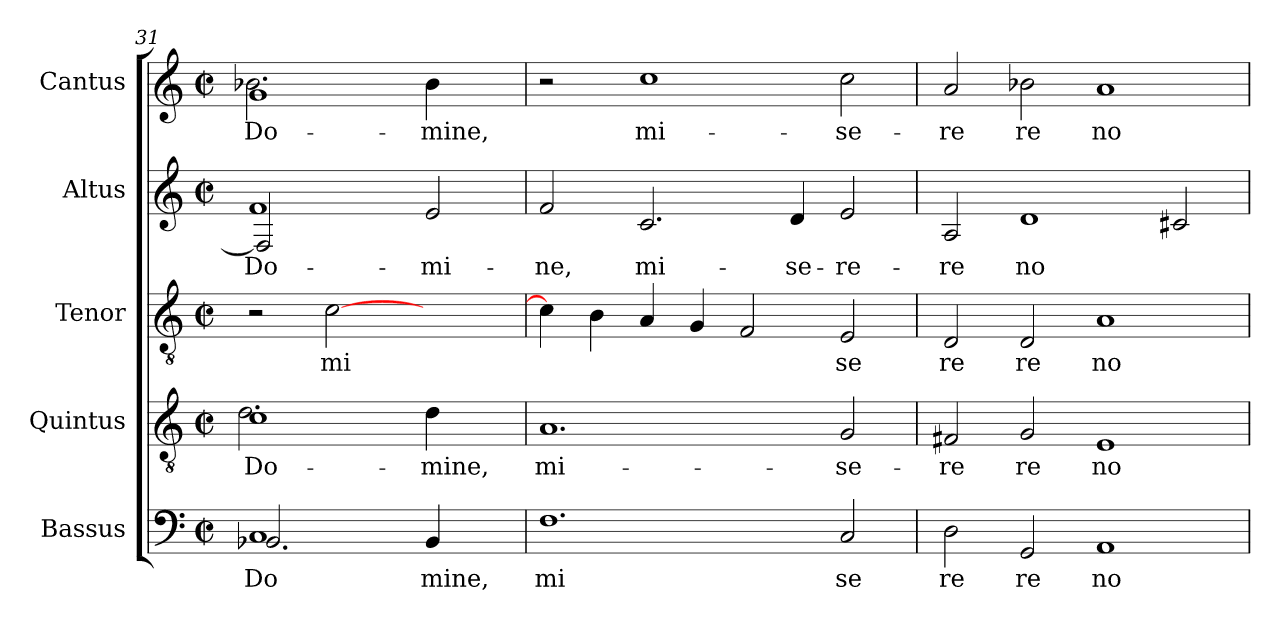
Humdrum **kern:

**kern	**text	**kern	**text	**kern	**text	**kern	**text	**kern	**text
*part5	*part5	*part4	*part4	*part3	*part3	*part2	*part2	*part1	*part1
*staff5	*staff5	*staff4	*staff4	*staff3	*staff3	*staff2	*staff2	*staff1	*staff1
*I"Bassus	*	*I"Quintus	*	*I"Tenor	*	*I"Altus	*	*I"Cantus	*
*clefF4	*	*clefGv2	*	*clefGv2	*	*clefG2	*	*clefG2	*
*k[]	*	*k[]	*	*k[]	*	*k[]	*	*k[]	*
*C:	*	*C:	*	*C:	*	*C:	*	*C:	*
*M2/2	*	*M2/2	*	*M2/2	*	*M2/2	*	*M2/2	*
*met(c|)	*	*met(c|)	*	*met(c|)	*	*met(c|)	*	*met(c|)	*
=31	=31	=31	=31	=31	=31	=31	=31	=31	=31
*^	*	*	*	*	*	*	*	*	*
!	!	!LO:LY:b:cj	!	!LO:LY:b:cj	!	!	!	!LO:LY:b:cj	!	!LO:LY:b:cj
*	*	*	*^	*	*	*	*^	*	*^	*
1C	2.BB-X/	Do	1c	2.d\	Do-	2r	.	1f	2F/]	Do-	1g	2.b-X\	Do-
!	!	!	!	!	!	!	!LO:LY:b:cj	!	!	!	!	!	!
.	.	.	.	.	.	[>2c\	mi	.	1ryy	.	.	.	.
.	4ryy	.	.	4ryy	.	.	.	.	.	.	.	4ryy	.
!	!	!LO:LY:b:cj	!	!	!LO:LY:b:cj	!	!	!	!	!LO:LY:b:cj	!	!	!LO:LY:b:cj
4BB-/	2ryy	mine,	4d\	2ryy	-mine,	2ryy	.	2e/	.	-mi-	4b-\	2ryy	-mine,
4ryy	.	.	4ryy	.	.	.	.	.	.	.	4ryy	.	.
*v	*v	*	*	*	*	*	*	*v	*v	*	*v	*v	*
*	*	*v	*v	*	*	*	*	*	*	*
=32	=32	=32	=32	=32	=32	=32	=32	=32	=32
!	!LO:LY:b:cj	!	!LO:LY:b:cj	!	!LO:LY:b:cj	!	!LO:LY:b:cj	!	!
1.F	mi	1.A	mi-	4c\]	.	2f/	-ne,	2r	.
!	!	!	!	!	!LO:LY:b:cj	!	!	!	!
.	.	.	.	4B\	.	.	.	.	.
!	!	!	!	!	!LO:LY:b:cj	!	!LO:LY:b:cj	!	!LO:LY:b:cj
.	.	.	.	4A/	.	2.c/	mi-	1cc	mi-
!	!	!	!	!	!LO:LY:b:cj	!	!	!	!
.	.	.	.	4G/	.	.	.	.	.
!	!	!	!	!	!LO:LY:b:cj	!	!	!	!
.	.	.	.	2F/	.	.	.	.	.
!	!	!	!	!	!	!	!LO:LY:b:cj	!	!
.	.	.	.	.	.	4d/	-se-	.	.
!	!LO:LY:b:cj	!	!LO:LY:b:cj	!	!LO:LY:b:cj	!	!LO:LY:b:cj	!	!LO:LY:b:cj
2C/	se	2G/	-se-	2E/	se	2e/	-re-	2cc\	-se-
!!LO:PB:g=z
=33	=33	=33	=33	=33	=33	=33	=33	=33	=33
!	!LO:LY:b:cj	!	!LO:LY:b:cj	!	!LO:LY:b:cj	!	!LO:LY:b:cj	!	!LO:LY:b:cj
2D\	re	2F#X/	-re	2D/	re	2A/	-re	2a/	-re
!	!LO:LY:b:cj	!	!LO:LY:b:cj	!	!LO:LY:b:cj	!	!LO:LY:b:cj	!	!LO:LY:b:cj
2GG/	re	2G/	re	2D/	re	1d	no	2b-X\	re
!	!LO:LY:b:cj	!	!LO:LY:b:cj	!	!LO:LY:b:cj	!	!	!	!LO:LY:b:cj
1AA	no	1E	no	1A	no	.	.	1a	no
!	!	!	!	!	!	!	!LO:LY:b:cj	!	!
.	.	.	.	.	.	2c#/	.	.	.
=	=	=	=	=	=	=	=	=	=
*-	*-	*-	*-	*-	*-	*-	*-	*-	*-
